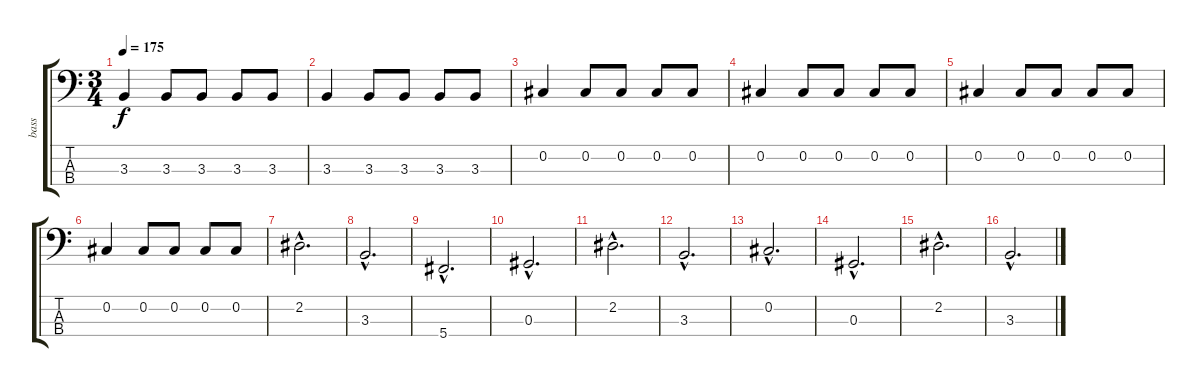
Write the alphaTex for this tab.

\track ("bass" "bass") {instrument electricbassfinger}
\staff {score tabs}
\tuning (Gb2 Db2 Ab1 Db1) {hide}
\ts (3 4)
\tempo 175
\clef f4
\ks c
3.3.4{dy f} 3.3.8 3.3.8 3.3.8 3.3.8 |
3.3.4 3.3.8 3.3.8 3.3.8 3.3.8 |
0.2.4 0.2.8 0.2.8 0.2.8 0.2.8 |
0.2.4 0.2.8 0.2.8 0.2.8 0.2.8 |
0.2.4 0.2.8 0.2.8 0.2.8 0.2.8 |
0.2.4 0.2.8 0.2.8 0.2.8 0.2.8 |
2.2{hac}.2{d} |
3.3{hac}.2{d} |
5.4{hac}.2{d} |
0.3{hac}.2{d} |
2.2{hac}.2{d} |
3.3{hac}.2{d} |
0.2{hac}.2{d} |
0.3{hac}.2{d} |
2.2{hac}.2{d} |
3.3{hac}.2{d}
